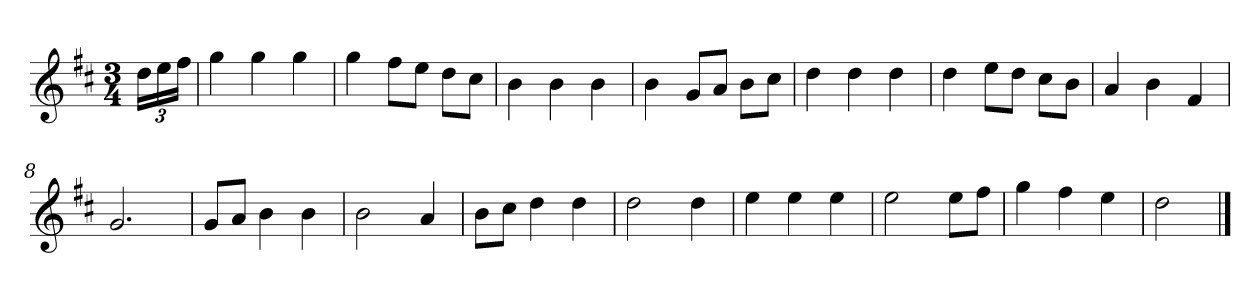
**kern
*part1
*staff1
*k[f#c#]
*M3/4
*MM120
=
24ddLL
24ee
24ff#JJ
=1
4gg
4gg
4gg
=2
4gg
8ff#L
8eeJ
8ddL
8cc#J
=3
4b
4b
4b
=4
4b
8gL
8aJ
8bL
8cc#J
=5
4dd
4dd
4dd
=6
4dd
8eeL
8ddJ
8cc#L
8bJ
=7
4a
4b
4f#
=8
2.g
=9
8gL
8aJ
4b
4b
=10
2b
4a
=11
8bL
8cc#J
4dd
4dd
=12
2dd
4dd
=13
4ee
4ee
4ee
=14
2ee
8eeL
8ff#J
=15
4gg
4ff#
4ee
=16
2dd
==
*-
